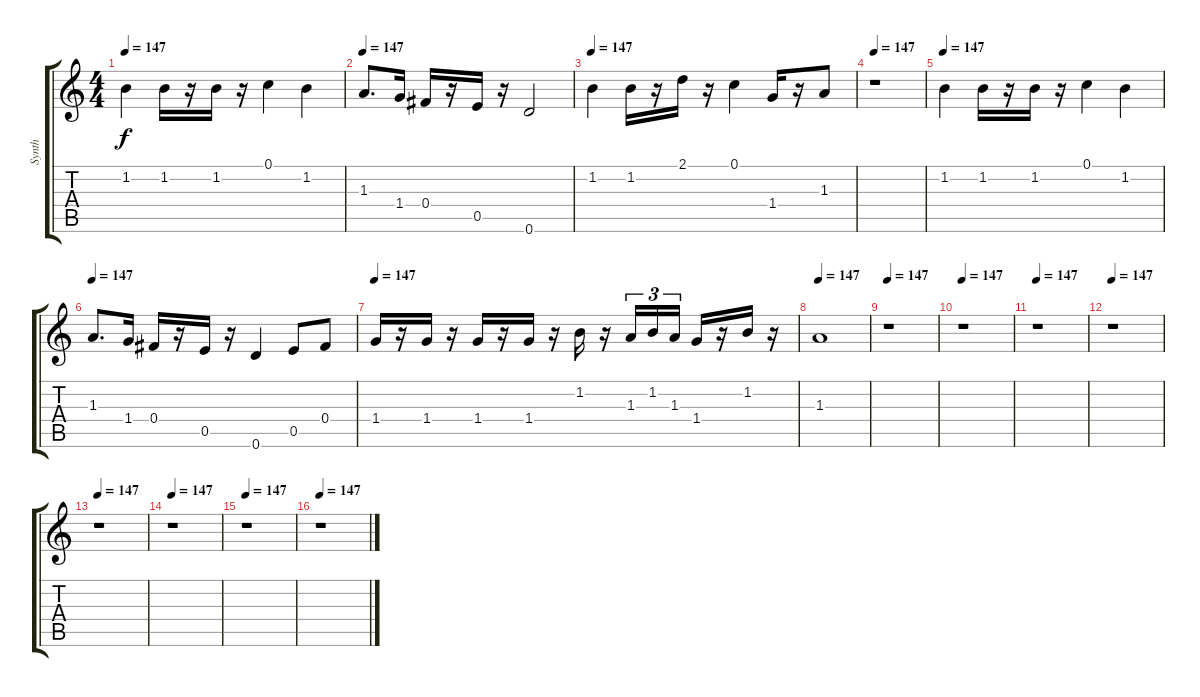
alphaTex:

\track ("Synth" "Synth") {instrument lead2sawtooth}
\staff {score tabs}
\tuning (C5 Bb4 Ab4 Gb4 E4 D4) {hide}
\ts (4 4)
\tempo 147
\clef g2
\ks c
1.2.4{dy f} 1.2.16 r.16 1.2.16 r.16 0.1.4 1.2.4 |
\tempo 147
1.3.8{d} 1.4.16 0.4.16 r.16 0.5.16 r.16 0.6.2 |
\tempo 147
1.2.4 1.2.16 r.16 2.1.16 r.16 0.1.4 1.4.16 r.16 1.3.8 |
\tempo 147
r.1 |
\tempo 147
1.2.4 1.2.16 r.16 1.2.16 r.16 0.1.4 1.2.4 |
\tempo 147
1.3.8{d} 1.4.16 0.4.16 r.16 0.5.16 r.16 0.6.4 0.5.8 0.4.8 |
\tempo 147
1.4.16 r.16 1.4.16 r.16 1.4.16 r.16 1.4.16 r.16 1.2.16 r.16 1.3.16{tu (3 2)} 1.2.16{tu (3 2)} 1.3.16{tu (3 2)} 1.4.16 r.16 1.2.16 r.16 |
\tempo 147
1.3.1 |
\tempo 147
r.1 |
\tempo 147
r.1 |
\tempo 147
r.1 |
\tempo 147
r.1 |
\tempo 147
r.1 |
\tempo 147
r.1 |
\tempo 147
r.1 |
\tempo 147
r.1
